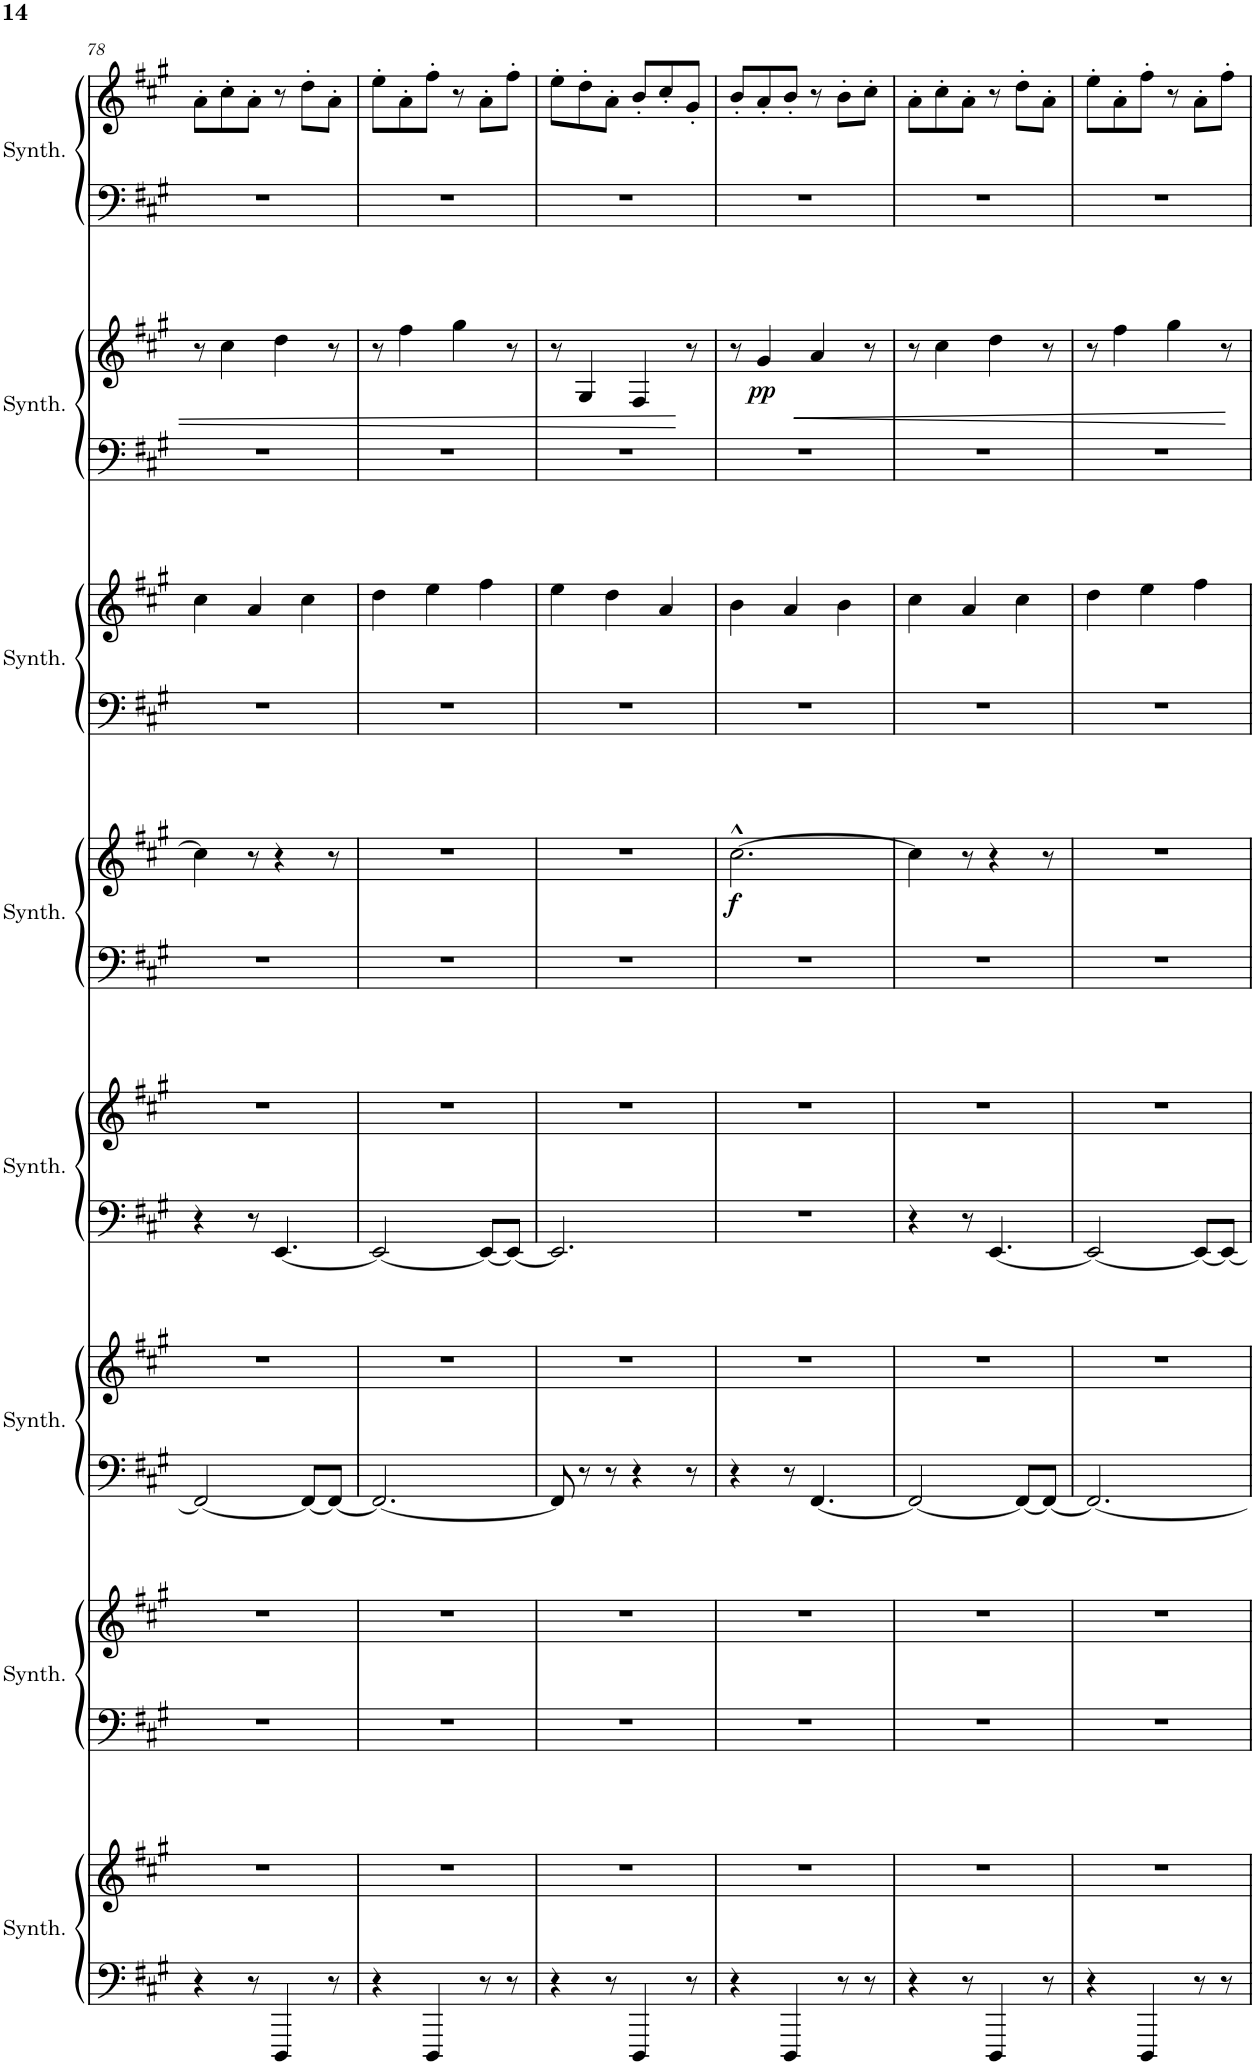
**kern	**kern	**kern	**kern	**kern	**kern	**kern	**kern	**kern	**kern	**dynam	**kern	**kern	**kern	**kern	**dynam	**kern	**kern
*part8	*part8	*part7	*part7	*part6	*part6	*part5	*part5	*part4	*part4	*part4	*part3	*part3	*part2	*part2	*part2	*part1	*part1
*staff16	*staff15	*staff14	*staff13	*staff12	*staff11	*staff10	*staff9	*staff8	*staff7	*staff7/8	*staff6	*staff5	*staff4	*staff3	*staff3/4	*staff2	*staff1
*I"Crystal Synthesizer	*	*I"Saw Synthesizer	*	*I"Bass Synthesizer	*	*I"Atmosphere Synthesizer	*	*I"Goblins Synthesizer	*	*	*I"Choir Synthesizer	*	*I"Bowed Synthesizer	*	*	*I"String Synthesizer	*
*I'Synth.	*	*I'Synth.	*	*I'Synth.	*	*I'Synth.	*	*I'Synth.	*	*	*I'Synth.	*	*I'Synth.	*	*	*I'Synth.	*
!!LO:PB:g=z
*clefF4	*clefG2	*clefF4	*clefG2	*clefF4	*clefG2	*clefF4	*clefG2	*clefF4	*clefG2	*	*clefF4	*clefG2	*clefF4	*clefG2	*	*clefF4	*clefG2
*k[f#c#g#]	*k[f#c#g#]	*k[f#c#g#]	*k[f#c#g#]	*k[f#c#g#]	*k[f#c#g#]	*k[f#c#g#]	*k[f#c#g#]	*k[f#c#g#]	*k[f#c#g#]	*	*k[f#c#g#]	*k[f#c#g#]	*k[f#c#g#]	*k[f#c#g#]	*	*k[f#c#g#]	*k[f#c#g#]
*M6/8	*M6/8	*M6/8	*M6/8	*M6/8	*M6/8	*M6/8	*M6/8	*M6/8	*M6/8	*	*M6/8	*M6/8	*M6/8	*M6/8	*	*M6/8	*M6/8
=78	=78	=78	=78	=78	=78	=78	=78	=78	=78	=78	=78	=78	=78	=78	=78	=78	=78
4r	2.r	2.r	2.r	2FF#/_	2.r	4r	2.r	2.r	4cc#\]	.	2.r	4cc#\	2.r	8r	.	2.r	8a'\L
.	.	.	.	.	.	.	.	.	.	.	.	.	.	4cc#\	.	.	8cc#'\
8r	.	.	.	.	.	8r	.	.	8r	.	.	4a/	.	.	.	.	8a'\J
4DDD/	.	.	.	.	.	[4.EE/	.	.	4r	.	.	.	.	4dd\	.	.	8r
.	.	.	.	8FF#/L_	.	.	.	.	.	.	.	4cc#\	.	.	.	.	8dd'\L
8r	.	.	.	8FF#/J_	.	.	.	.	8r	.	.	.	.	8r	.	.	8a'\J
=79	=79	=79	=79	=79	=79	=79	=79	=79	=79	=79	=79	=79	=79	=79	=79	=79	=79
4r	2.r	2.r	2.r	2.FF#/_	2.r	2EE/_	2.r	2.r	2.r	.	2.r	4dd\	2.r	8r	.	2.r	8ee'\L
.	.	.	.	.	.	.	.	.	.	.	.	.	.	4ff#\	.	.	8a'\
4DDD/	.	.	.	.	.	.	.	.	.	.	.	4ee\	.	.	.	.	8ff#'\J
.	.	.	.	.	.	.	.	.	.	.	.	.	.	4gg#\	.	.	8r
8r	.	.	.	.	.	8EE/L_	.	.	.	.	.	4ff#\	.	.	.	.	8a'\L
8r	.	.	.	.	.	8EE/J_	.	.	.	.	.	.	.	8r	.	.	8ff#'\J
=80	=80	=80	=80	=80	=80	=80	=80	=80	=80	=80	=80	=80	=80	=80	=80	=80	=80
4r	2.r	2.r	2.r	8FF#/]	2.r	2.EE/]	2.r	2.r	2.r	.	2.r	4ee\	2.r	8r	.	2.r	8ee'\L
.	.	.	.	8r	.	.	.	.	.	.	.	.	.	4G#/	.	.	8dd'\
8r	.	.	.	8r	.	.	.	.	.	.	.	4dd\	.	.	.	.	8a'\J
4DDD/	.	.	.	4r	.	.	.	.	.	.	.	.	.	4F#/	.	.	8b'/L
.	.	.	.	.	.	.	.	.	.	.	.	4a/	.	.	.	.	8cc#'/
8r	.	.	.	8r	.	.	.	.	.	.	.	.	.	8r	.	.	8g#'/J
=81	=81	=81	=81	=81	=81	=81	=81	=81	=81	=81	=81	=81	=81	=81	=81	=81	=81
!	!	!	!	!	!	!	!	!	!	!LO:DY:b	!	!	!	!	!	!	!
4r	2.r	2.r	2.r	4r	2.r	2.r	2.r	2.r	[2.cc#^^\	f	2.r	4b\	2.r	8r	.	2.r	8b'/L
!	!	!	!	!	!	!	!	!	!	!	!	!	!	!	!LO:DY:b	!	!
.	.	.	.	.	.	.	.	.	.	.	.	.	.	4g#/	pp	.	8a'/
4DDD/	.	.	.	8r	.	.	.	.	.	.	.	4a/	.	.	.	.	8b'/J
.	.	.	.	[4.FF#/	.	.	.	.	.	.	.	.	.	4a/	.	.	8r
8r	.	.	.	.	.	.	.	.	.	.	.	4b\	.	.	.	.	8b'\L
8r	.	.	.	.	.	.	.	.	.	.	.	.	.	8r	.	.	8cc#'\J
=82	=82	=82	=82	=82	=82	=82	=82	=82	=82	=82	=82	=82	=82	=82	=82	=82	=82
4r	2.r	2.r	2.r	2FF#/_	2.r	4r	2.r	2.r	4cc#\]	.	2.r	4cc#\	2.r	8r	.	2.r	8a'\L
.	.	.	.	.	.	.	.	.	.	.	.	.	.	4cc#\	.	.	8cc#'\
8r	.	.	.	.	.	8r	.	.	8r	.	.	4a/	.	.	.	.	8a'\J
4DDD/	.	.	.	.	.	[4.EE/	.	.	4r	.	.	.	.	4dd\	.	.	8r
.	.	.	.	8FF#/L_	.	.	.	.	.	.	.	4cc#\	.	.	.	.	8dd'\L
8r	.	.	.	8FF#/J_	.	.	.	.	8r	.	.	.	.	8r	.	.	8a'\J
=83	=83	=83	=83	=83	=83	=83	=83	=83	=83	=83	=83	=83	=83	=83	=83	=83	=83
4r	2.r	2.r	2.r	2.FF#/_	2.r	2EE/_	2.r	2.r	2.r	.	2.r	4dd\	2.r	8r	.	2.r	8ee'\L
.	.	.	.	.	.	.	.	.	.	.	.	.	.	4ff#\	.	.	8a'\
4DDD/	.	.	.	.	.	.	.	.	.	.	.	4ee\	.	.	.	.	8ff#'\J
.	.	.	.	.	.	.	.	.	.	.	.	.	.	4gg#\	.	.	8r
8r	.	.	.	.	.	8EE/L_	.	.	.	.	.	4ff#\	.	.	.	.	8a'\L
8r	.	.	.	.	.	8EE/J_	.	.	.	.	.	.	.	8r	.	.	8ff#'\J
=	=	=	=	=	=	=	=	=	=	=	=	=	=	=	=	=	=
*-	*-	*-	*-	*-	*-	*-	*-	*-	*-	*-	*-	*-	*-	*-	*-	*-	*-
